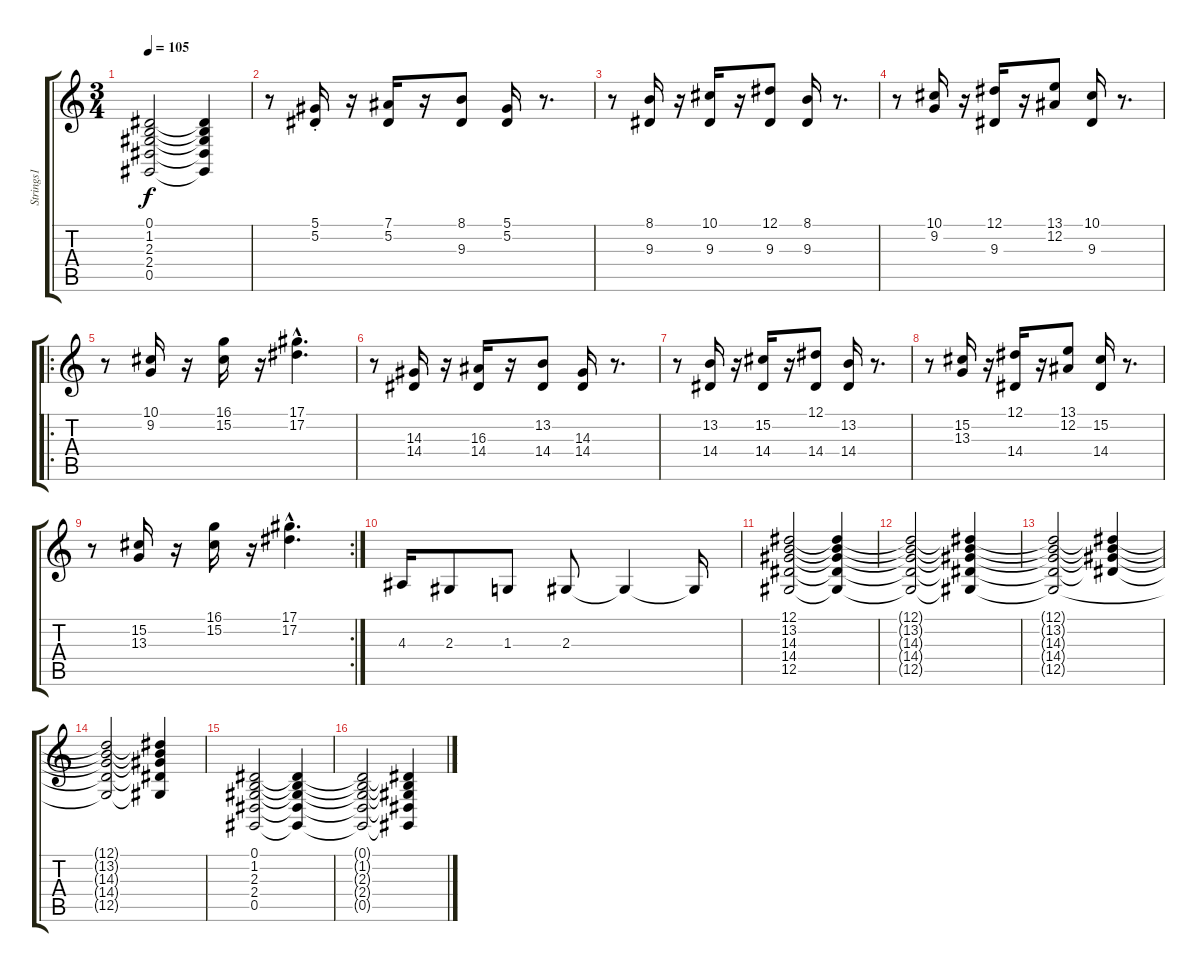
\track ("Strings1" "Strings1") {instrument stringensemble2}
\staff {score tabs}
\tuning (Eb4 Bb3 Gb3 Db3 Ab2 Eb2) {hide}
\ts (3 4)
\tempo 105
\clef g2
\ks c
(0.1 1.2 2.3 2.4 0.5).2{dy f instrument stringensemble2} (0.1{t} 1.2{t} 2.3{t} 2.4{t} 0.5{t}).4 |
r.8 (5.1{st} 5.2{st}).16 r.16 (7.1 5.2).16 r.16 (8.1 9.3).8 (5.1 5.2).16 r.8{d} |
r.8 (8.1 9.3).16 r.16 (10.1 9.3).16 r.16 (12.1 9.3).8 (8.1 9.3).16 r.8{d} |
r.8 (10.1 9.2).16 r.16 (12.1 9.3).16 r.16 (13.1 12.2).8 (10.1 9.3).16 r.8{d} |
\ro
r.8 (10.1 9.2).16 r.16 (16.1 15.2).16 r.16 (17.1{hac} 17.2{hac}).4{d} |
r.8 (14.3 14.4).16 r.16 (16.3 14.4).16 r.16 (13.2 14.4).8 (14.3 14.4).16 r.8{d} |
r.8 (13.2 14.4).16 r.16 (15.2 14.4).16 r.16 (12.1 14.4).8 (13.2 14.4).16 r.8{d} |
r.8 (15.2 13.3).16 r.16 (12.1 14.4).16 r.16 (13.1 12.2).8 (15.2 14.4).16 r.8{d} |
\rc 2
r.8 (15.2 13.3).16 r.16 (16.1 15.2).16 r.16 (17.1{hac} 17.2{hac}).4{d} |
4.3.16 2.3.8 1.3.8 2.3.8 2.3{t}.4 2.3{t}.16 |
(12.1 13.2 14.3 14.4 12.5).2 (12.1{t} 13.2{t} 14.3{t} 14.4{t} 12.5{t}).4 |
(12.1{t} 13.2{t} 14.3{t} 14.4{t} 12.5{t}).2 (12.1{t} 13.2{t} 14.3{t} 14.4{t} 12.5{t}).4 |
(12.1{t} 13.2{t} 14.3{t} 14.4{t} 12.5{t}).2 (12.1{t} 13.2{t} 14.3{t} 14.4{t}).4 |
(12.1{t} 13.2{t} 14.3{t} 14.4{t} 12.5{t}).2 (12.1{t} 13.2{t} 14.3{t} 14.4{t} 12.5{t}).4 |
(0.1 1.2 2.3 2.4 0.5).2 (0.1{t} 1.2{t} 2.3{t} 2.4{t} 0.5{t}).4 |
(0.1{t} 1.2{t} 2.3{t} 2.4{t} 0.5{t}).2 (0.1{t} 1.2{t} 2.3{t} 2.4{t} 0.5{t}).4
